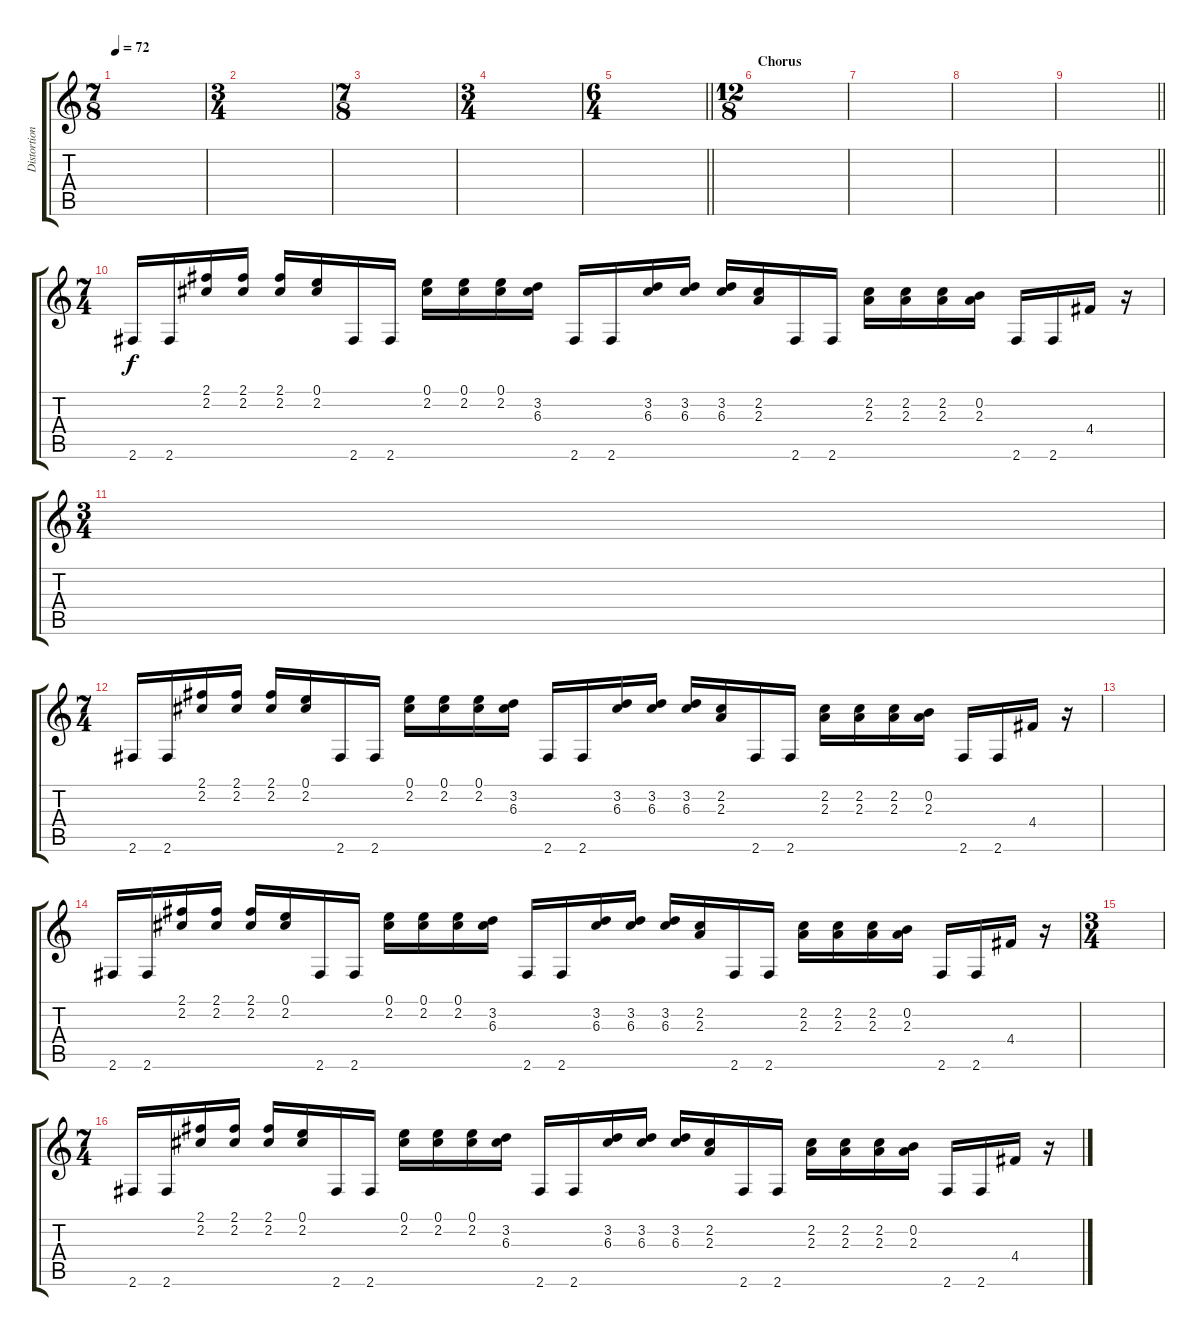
\track ("Distortion Guitar" "Distortion") {instrument distortionguitar}
\staff {score tabs}
\tuning (E4 B3 G3 D3 A2 E2) {hide}
\ts (7 8)
\tempo 72
\clef g2
\ks c
|
\ts (3 4)
|
\ts (7 8)
|
\ts (3 4)
|
\ts (6 4)
\barLineRight lightlight
|
\ts (12 8)
\section ("" "Chorus")
|
|
|
\barLineRight lightlight
|
\ts (7 4)
\section ("" "")
2.6.16 2.6.16 (2.1 2.2).16 (2.1 2.2).16 (2.1 2.2).16 (0.1 2.2).16 2.6.16 2.6.16 (0.1 2.2).16 (0.1 2.2).16 (0.1 2.2).16 (3.2 6.3).16 2.6.16 2.6.16 (3.2 6.3).16 (3.2 6.3).16 (3.2 6.3).16 (2.2 2.3).16 2.6.16 2.6.16 (2.2 2.3).16 (2.2 2.3).16 (2.2 2.3).16 (0.2 2.3).16 2.6.16 2.6.16 4.4.16 r.16 |
\ts (3 4)
|
\ts (7 4)
2.6.16 2.6.16 (2.1 2.2).16 (2.1 2.2).16 (2.1 2.2).16 (0.1 2.2).16 2.6.16 2.6.16 (0.1 2.2).16 (0.1 2.2).16 (0.1 2.2).16 (3.2 6.3).16 2.6.16 2.6.16 (3.2 6.3).16 (3.2 6.3).16 (3.2 6.3).16 (2.2 2.3).16 2.6.16 2.6.16 (2.2 2.3).16 (2.2 2.3).16 (2.2 2.3).16 (0.2 2.3).16 2.6.16 2.6.16 4.4.16 r.16 |
|
2.6.16 2.6.16 (2.1 2.2).16 (2.1 2.2).16 (2.1 2.2).16 (0.1 2.2).16 2.6.16 2.6.16 (0.1 2.2).16 (0.1 2.2).16 (0.1 2.2).16 (3.2 6.3).16 2.6.16 2.6.16 (3.2 6.3).16 (3.2 6.3).16 (3.2 6.3).16 (2.2 2.3).16 2.6.16 2.6.16 (2.2 2.3).16 (2.2 2.3).16 (2.2 2.3).16 (0.2 2.3).16 2.6.16 2.6.16 4.4.16 r.16 |
\ts (3 4)
|
\ts (7 4)
2.6.16 2.6.16 (2.1 2.2).16 (2.1 2.2).16 (2.1 2.2).16 (0.1 2.2).16 2.6.16 2.6.16 (0.1 2.2).16 (0.1 2.2).16 (0.1 2.2).16 (3.2 6.3).16 2.6.16 2.6.16 (3.2 6.3).16 (3.2 6.3).16 (3.2 6.3).16 (2.2 2.3).16 2.6.16 2.6.16 (2.2 2.3).16 (2.2 2.3).16 (2.2 2.3).16 (0.2 2.3).16 2.6.16 2.6.16 4.4.16 r.16
